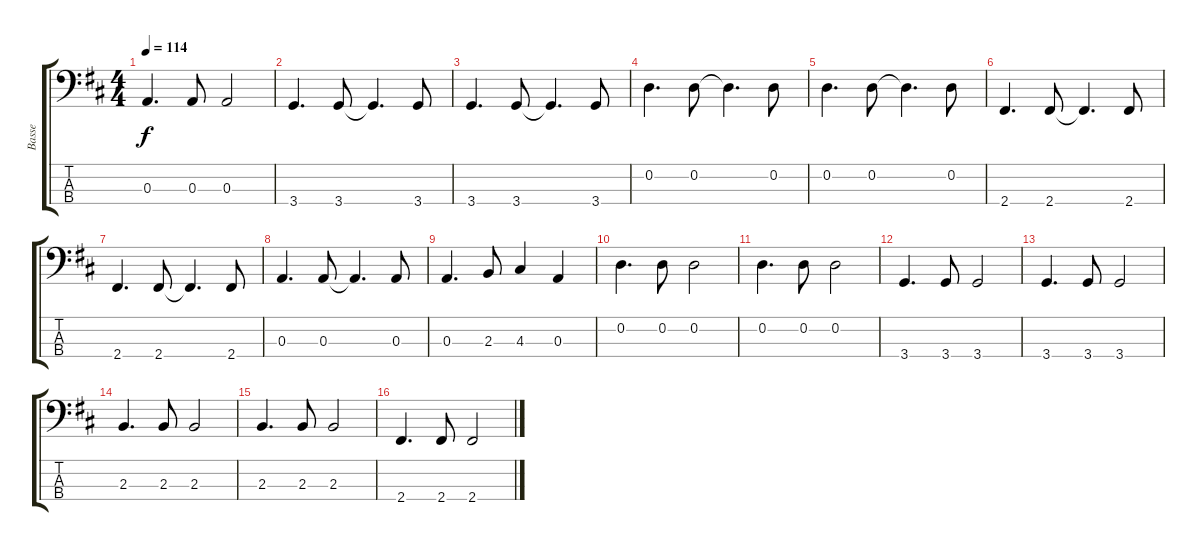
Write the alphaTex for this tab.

\track ("Basse" "Basse") {instrument electricbassfinger}
\staff {score tabs}
\tuning (G2 D2 A1 E1) {hide}
\ts (4 4)
\tempo 114
\clef f4
\ks d
0.3.4{d dy f} 0.3.8 0.3.2 |
3.4.4{d} 3.4.8 3.4{t}.4{d} 3.4.8 |
3.4.4{d} 3.4.8 3.4{t}.4{d} 3.4.8 |
0.2.4{d} 0.2.8 0.2{t}.4{d} 0.2.8 |
0.2.4{d} 0.2.8 0.2{t}.4{d} 0.2.8 |
2.4.4{d} 2.4.8 2.4{t}.4{d} 2.4.8 |
2.4.4{d} 2.4.8 2.4{t}.4{d} 2.4.8 |
0.3.4{d} 0.3.8 0.3{t}.4{d} 0.3.8 |
0.3.4{d} 2.3.8 4.3.4 0.3.4 |
0.2.4{d} 0.2.8 0.2.2 |
0.2.4{d} 0.2.8 0.2.2 |
3.4.4{d} 3.4.8 3.4.2 |
3.4.4{d} 3.4.8 3.4.2 |
2.3.4{d} 2.3.8 2.3.2 |
2.3.4{d} 2.3.8 2.3.2 |
2.4.4{d} 2.4.8 2.4.2
